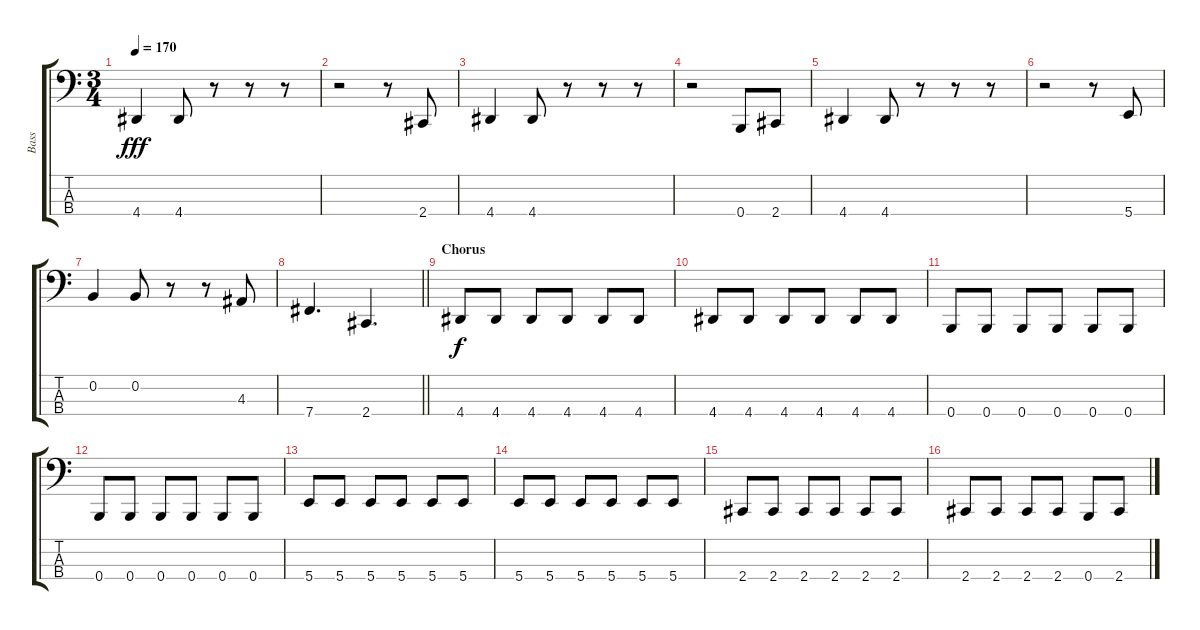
\track ("Bass" "Bass") {instrument electricbassfinger}
\staff {score tabs}
\tuning (E2 B1 Gb1 B0) {hide}
\ts (3 4)
\tempo 170
\clef f4
\ks c
4.4.4{dy fff} 4.4.8 r.8 r.8 r.8 |
r.2 r.8 2.4.8 |
4.4.4 4.4.8 r.8 r.8 r.8 |
r.2 0.4.8 2.4.8 |
4.4.4 4.4.8 r.8 r.8 r.8 |
r.2 r.8 5.4.8 |
0.2.4 0.2.8 r.8 r.8 4.3.8 |
\barLineRight lightlight
7.4.4{d} 2.4.4{d} |
\section ("" "Chorus")
4.4.8{dy f} 4.4.8 4.4.8 4.4.8 4.4.8 4.4.8 |
4.4.8 4.4.8 4.4.8 4.4.8 4.4.8 4.4.8 |
0.4.8 0.4.8 0.4.8 0.4.8 0.4.8 0.4.8 |
0.4.8 0.4.8 0.4.8 0.4.8 0.4.8 0.4.8 |
5.4.8 5.4.8 5.4.8 5.4.8 5.4.8 5.4.8 |
5.4.8 5.4.8 5.4.8 5.4.8 5.4.8 5.4.8 |
2.4.8 2.4.8 2.4.8 2.4.8 2.4.8 2.4.8 |
2.4.8 2.4.8 2.4.8 2.4.8 0.4.8 2.4.8
